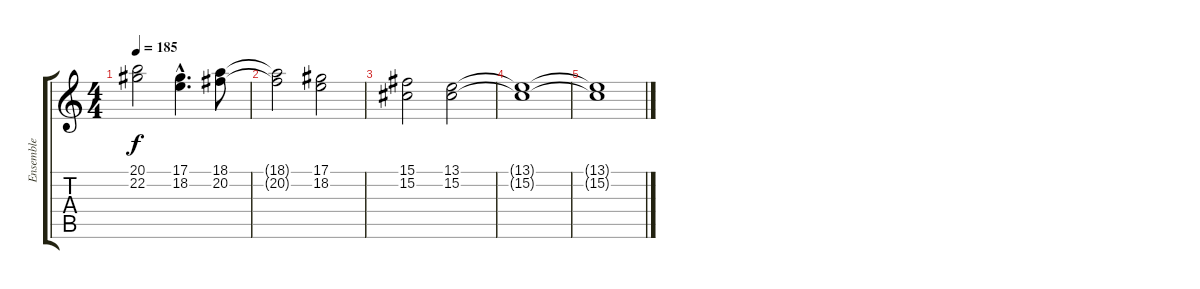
\track ("Ensemble" "Ensemble") {instrument stringensemble1}
\staff {score tabs}
\tuning (Eb4 Bb3 Gb3 Db3 Ab2 Eb2) {hide}
\ts (4 4)
\tempo 185
\clef g2
\ks c
(20.1 22.2).2{dy f} (17.1{hac} 18.2{hac}).4{d} (18.1 20.2).8 |
(18.1{t} 20.2{t}).2 (17.1 18.2).2 |
(15.1 15.2).2 (13.1 15.2).2 |
(13.1{t} 15.2{t}).1{volume 0} |
(13.1{t} 15.2{t}).1
